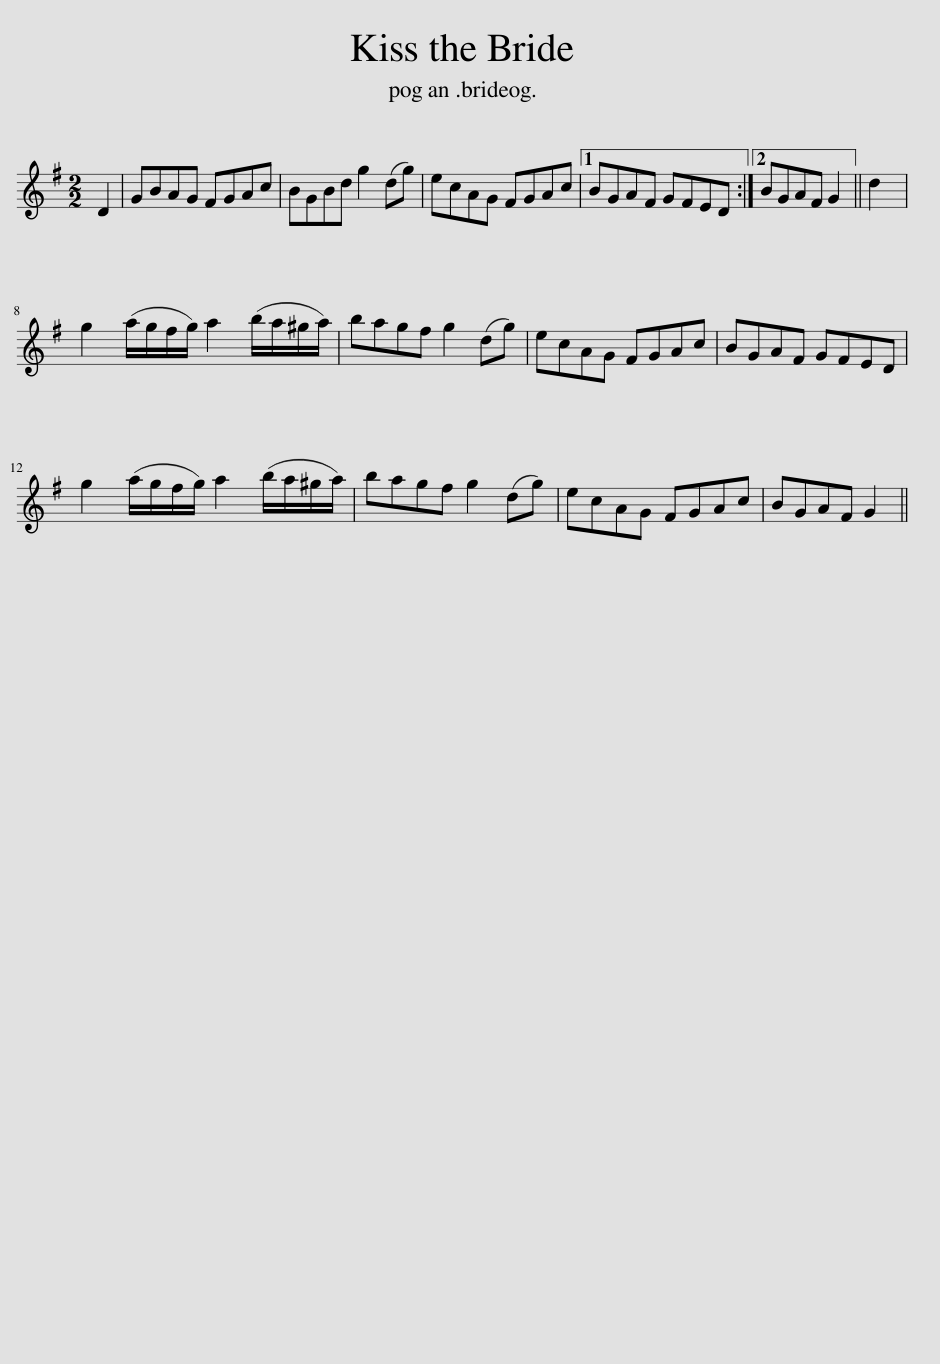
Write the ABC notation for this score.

X:1
L:1/8
M:2/2
I:linebreak $
K:G
V:1 treble
V:1
 D2 | GBAG FGAc | BGBd g2 (dg) | ecAG FGAc |1 BGAF GFED :|2 %5
 BGAF G2 || d2 |$ g2 (a/g/f/g/) a2 (b/a/^g/a/) | bagf g2 (dg) | ecAG FGAc | %10
 BGAF GFED |$ g2 (a/g/f/g/) a2 (b/a/^g/a/) | bagf g2 (dg) | ecAG FGAc | BGAF G2 || %15
